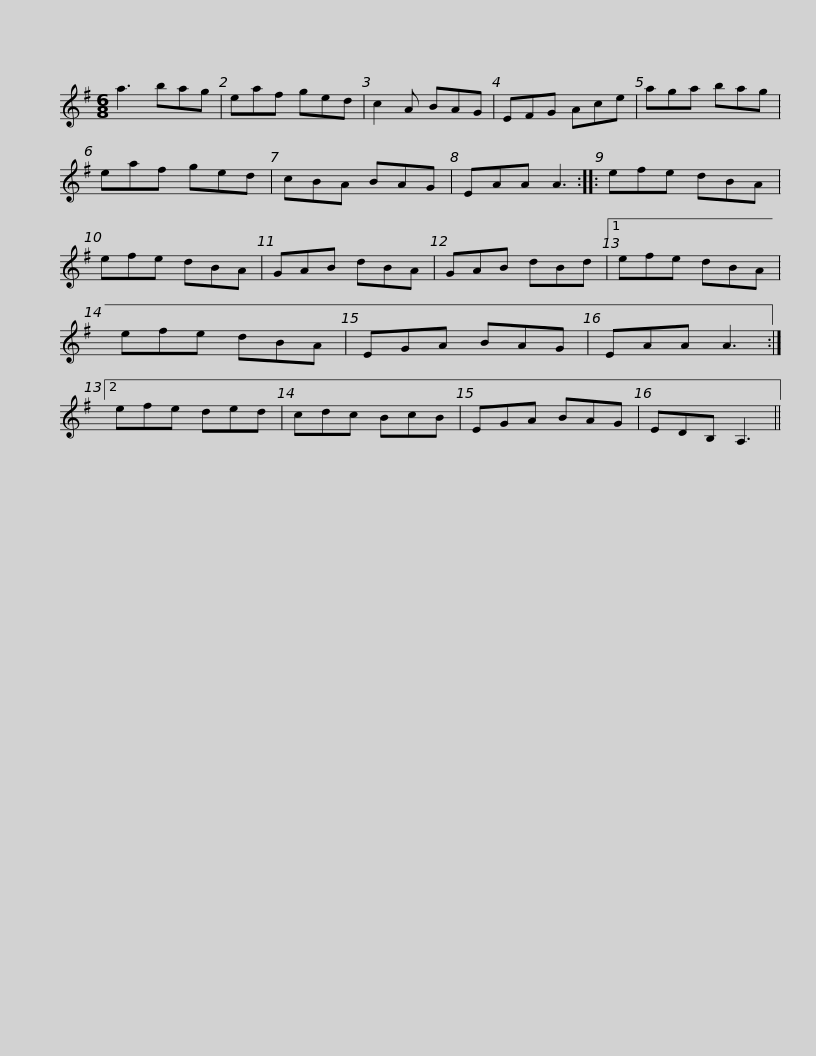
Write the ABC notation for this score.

X:1
L:1/8
M:6/8
I:linebreak $
K:G
V:1 treble
V:1
 a3 bag | eaf ged | c2 A BAG | EFG Ace | aga bag | %5
 eaf ged | cBA BAG |$ EAA A3 :: efe dBA | efe dBA | %10
 GAB dBA | GAB dBd |1 efe dBA | efe dBA |$ EGA BAG | %15
 EAA A3 :|2 efe ded | cdc BcB | EGA BAG | EDB, A,3 || %20
